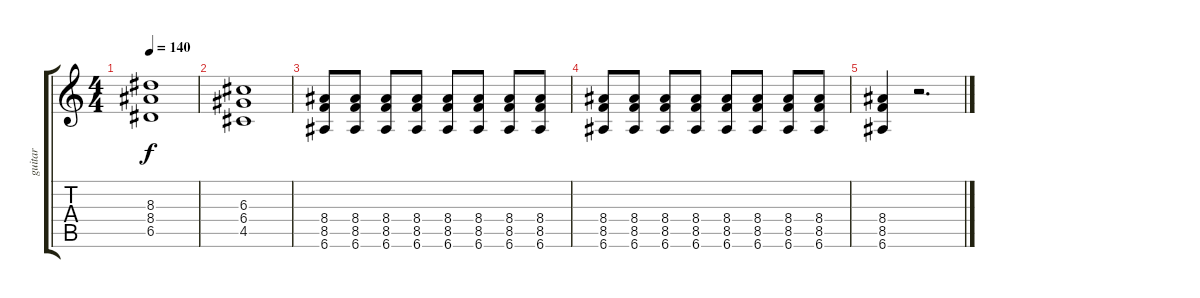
\track ("guitar " "guitar ") {instrument overdrivenguitar}
\staff {score tabs}
\tuning (E4 B3 G3 D3 A2 E2) {hide}
\ts (4 4)
\tempo 140
\clef g2
\ks c
(8.3 8.4 6.5).1{dy f} |
(6.3 6.4 4.5).1 |
(8.4 8.5 6.6).8 (8.4 8.5 6.6).8 (8.4 8.5 6.6).8 (8.4 8.5 6.6).8 (8.4 8.5 6.6).8 (8.4 8.5 6.6).8 (8.4 8.5 6.6).8 (8.4 8.5 6.6).8 |
(8.4 8.5 6.6).8 (8.4 8.5 6.6).8 (8.4 8.5 6.6).8 (8.4 8.5 6.6).8 (8.4 8.5 6.6).8 (8.4 8.5 6.6).8 (8.4 8.5 6.6).8 (8.4 8.5 6.6).8 |
(8.4 8.5 6.6).4 r.2{d}
